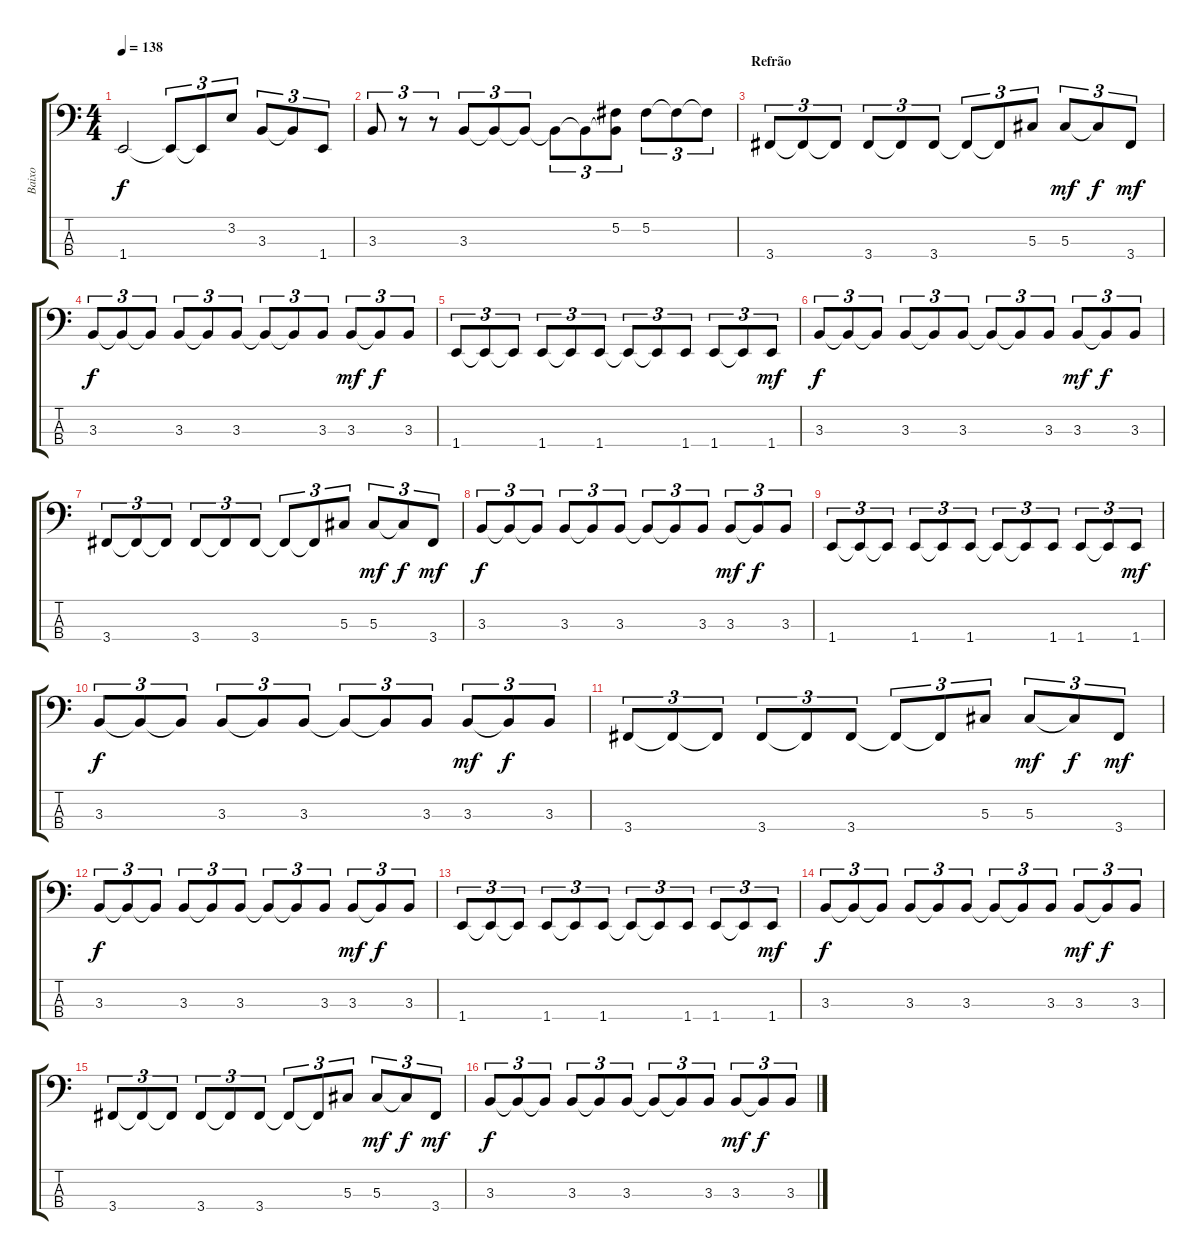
\track ("Baixo" "Baixo") {instrument acousticbass}
\staff {score tabs}
\tuning (Gb2 Db2 Ab1 Eb1) {hide}
\ts (4 4)
\tempo 138
\clef f4
\ks c
1.4.2{dy f} 1.4{t}.8{tu (3 2)} 1.4{t}.8{tu (3 2)} 3.2.8{tu (3 2)} 3.3.8{tu (3 2)} 3.3{t}.8{tu (3 2)} 1.4.8{tu (3 2)} |
3.3.8{tu (3 2)} r.8{tu (3 2)} r.8{tu (3 2)} 3.3.8{tu (3 2)} 3.3{t}.8{tu (3 2)} 3.3{t}.8{tu (3 2)} 3.3{t}.8{tu (3 2)} 3.3{t}.8{tu (3 2)} (5.2 3.3{t}).8{tu (3 2)} 5.2.8{tu (3 2)} 5.2{t}.8{tu (3 2)} 5.2{t}.8{tu (3 2)} |
\section ("" "Refrão")
3.4.8{tu (3 2)} 3.4{t}.8{tu (3 2)} 3.4{t}.8{tu (3 2)} 3.4.8{tu (3 2)} 3.4{t}.8{tu (3 2)} 3.4.8{tu (3 2)} 3.4{t}.8{tu (3 2)} 3.4{t}.8{tu (3 2)} 5.3.8{tu (3 2)} 5.3.8{tu (3 2) dy mf} 5.3{t}.8{tu (3 2) dy f} 3.4.8{tu (3 2) dy mf} |
3.3.8{tu (3 2) dy f} 3.3{t}.8{tu (3 2)} 3.3{t}.8{tu (3 2)} 3.3.8{tu (3 2)} 3.3{t}.8{tu (3 2)} 3.3.8{tu (3 2)} 3.3{t}.8{tu (3 2)} 3.3{t}.8{tu (3 2)} 3.3.8{tu (3 2)} 3.3.8{tu (3 2) dy mf} 3.3{t}.8{tu (3 2) dy f} 3.3.8{tu (3 2)} |
1.4.8{tu (3 2)} 1.4{t}.8{tu (3 2)} 1.4{t}.8{tu (3 2)} 1.4.8{tu (3 2)} 1.4{t}.8{tu (3 2)} 1.4.8{tu (3 2)} 1.4{t}.8{tu (3 2)} 1.4{t}.8{tu (3 2)} 1.4.8{tu (3 2)} 1.4.8{tu (3 2)} 1.4{t}.8{tu (3 2)} 1.4.8{tu (3 2) dy mf} |
3.3.8{tu (3 2) dy f} 3.3{t}.8{tu (3 2)} 3.3{t}.8{tu (3 2)} 3.3.8{tu (3 2)} 3.3{t}.8{tu (3 2)} 3.3.8{tu (3 2)} 3.3{t}.8{tu (3 2)} 3.3{t}.8{tu (3 2)} 3.3.8{tu (3 2)} 3.3.8{tu (3 2) dy mf} 3.3{t}.8{tu (3 2) dy f} 3.3.8{tu (3 2)} |
3.4.8{tu (3 2)} 3.4{t}.8{tu (3 2)} 3.4{t}.8{tu (3 2)} 3.4.8{tu (3 2)} 3.4{t}.8{tu (3 2)} 3.4.8{tu (3 2)} 3.4{t}.8{tu (3 2)} 3.4{t}.8{tu (3 2)} 5.3.8{tu (3 2)} 5.3.8{tu (3 2) dy mf} 5.3{t}.8{tu (3 2) dy f} 3.4.8{tu (3 2) dy mf} |
3.3.8{tu (3 2) dy f} 3.3{t}.8{tu (3 2)} 3.3{t}.8{tu (3 2)} 3.3.8{tu (3 2)} 3.3{t}.8{tu (3 2)} 3.3.8{tu (3 2)} 3.3{t}.8{tu (3 2)} 3.3{t}.8{tu (3 2)} 3.3.8{tu (3 2)} 3.3.8{tu (3 2) dy mf} 3.3{t}.8{tu (3 2) dy f} 3.3.8{tu (3 2)} |
1.4.8{tu (3 2)} 1.4{t}.8{tu (3 2)} 1.4{t}.8{tu (3 2)} 1.4.8{tu (3 2)} 1.4{t}.8{tu (3 2)} 1.4.8{tu (3 2)} 1.4{t}.8{tu (3 2)} 1.4{t}.8{tu (3 2)} 1.4.8{tu (3 2)} 1.4.8{tu (3 2)} 1.4{t}.8{tu (3 2)} 1.4.8{tu (3 2) dy mf} |
3.3.8{tu (3 2) dy f} 3.3{t}.8{tu (3 2)} 3.3{t}.8{tu (3 2)} 3.3.8{tu (3 2)} 3.3{t}.8{tu (3 2)} 3.3.8{tu (3 2)} 3.3{t}.8{tu (3 2)} 3.3{t}.8{tu (3 2)} 3.3.8{tu (3 2)} 3.3.8{tu (3 2) dy mf} 3.3{t}.8{tu (3 2) dy f} 3.3.8{tu (3 2)} |
3.4.8{tu (3 2)} 3.4{t}.8{tu (3 2)} 3.4{t}.8{tu (3 2)} 3.4.8{tu (3 2)} 3.4{t}.8{tu (3 2)} 3.4.8{tu (3 2)} 3.4{t}.8{tu (3 2)} 3.4{t}.8{tu (3 2)} 5.3.8{tu (3 2)} 5.3.8{tu (3 2) dy mf} 5.3{t}.8{tu (3 2) dy f} 3.4.8{tu (3 2) dy mf} |
3.3.8{tu (3 2) dy f} 3.3{t}.8{tu (3 2)} 3.3{t}.8{tu (3 2)} 3.3.8{tu (3 2)} 3.3{t}.8{tu (3 2)} 3.3.8{tu (3 2)} 3.3{t}.8{tu (3 2)} 3.3{t}.8{tu (3 2)} 3.3.8{tu (3 2)} 3.3.8{tu (3 2) dy mf} 3.3{t}.8{tu (3 2) dy f} 3.3.8{tu (3 2)} |
1.4.8{tu (3 2)} 1.4{t}.8{tu (3 2)} 1.4{t}.8{tu (3 2)} 1.4.8{tu (3 2)} 1.4{t}.8{tu (3 2)} 1.4.8{tu (3 2)} 1.4{t}.8{tu (3 2)} 1.4{t}.8{tu (3 2)} 1.4.8{tu (3 2)} 1.4.8{tu (3 2)} 1.4{t}.8{tu (3 2)} 1.4.8{tu (3 2) dy mf} |
3.3.8{tu (3 2) dy f} 3.3{t}.8{tu (3 2)} 3.3{t}.8{tu (3 2)} 3.3.8{tu (3 2)} 3.3{t}.8{tu (3 2)} 3.3.8{tu (3 2)} 3.3{t}.8{tu (3 2)} 3.3{t}.8{tu (3 2)} 3.3.8{tu (3 2)} 3.3.8{tu (3 2) dy mf} 3.3{t}.8{tu (3 2) dy f} 3.3.8{tu (3 2)} |
3.4.8{tu (3 2)} 3.4{t}.8{tu (3 2)} 3.4{t}.8{tu (3 2)} 3.4.8{tu (3 2)} 3.4{t}.8{tu (3 2)} 3.4.8{tu (3 2)} 3.4{t}.8{tu (3 2)} 3.4{t}.8{tu (3 2)} 5.3.8{tu (3 2)} 5.3.8{tu (3 2) dy mf} 5.3{t}.8{tu (3 2) dy f} 3.4.8{tu (3 2) dy mf} |
3.3.8{tu (3 2) dy f} 3.3{t}.8{tu (3 2)} 3.3{t}.8{tu (3 2)} 3.3.8{tu (3 2)} 3.3{t}.8{tu (3 2)} 3.3.8{tu (3 2)} 3.3{t}.8{tu (3 2)} 3.3{t}.8{tu (3 2)} 3.3.8{tu (3 2)} 3.3.8{tu (3 2) dy mf} 3.3{t}.8{tu (3 2) dy f} 3.3.8{tu (3 2)}
